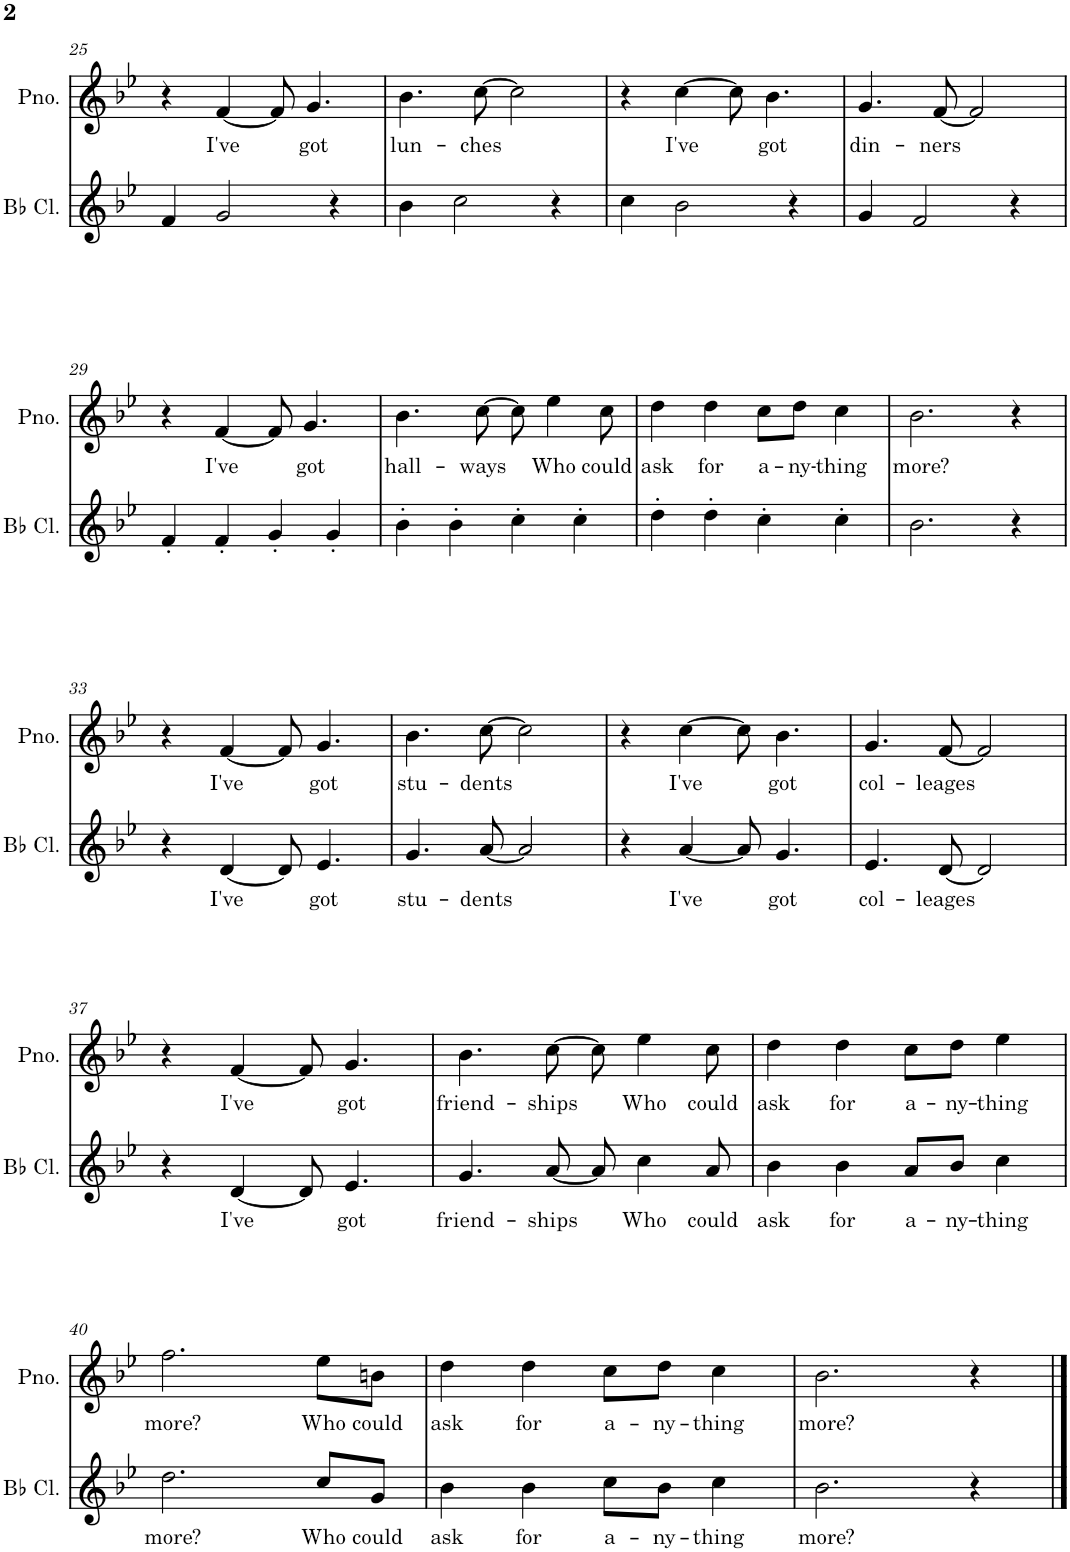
**kern	**text	**kern	**text
*part2	*part2	*part1	*part1
*staff2	*staff2	*staff1	*staff1
*I"Bb Clarinet	*	*I"Piano	*
*I'Bb Cl.	*	*I'Pno.	*
!!LO:PB:g=z
*clefG2	*	*clefG2	*
*Trd1c2	*	*	*
*k[b-e-]	*	*k[b-e-]	*
*M2/2	*	*M2/2	*
*met(c|)	*	*met(c|)	*
=25	=25	=25	=25
4f/	.	4r	.
!	!	!	!LO:LY:b
2g/	.	[4f/	I've
.	.	8f/]	.
!	!	!	!LO:LY:b
.	.	4.g/	got
4r	.	.	.
=26	=26	=26	=26
!	!	!	!LO:LY:b
4b-\	.	4.b-\	lun-
2cc\	.	.	.
!	!	!	!LO:LY:b
.	.	[8cc\	-ches
.	.	2cc\]	.
4r	.	.	.
=27	=27	=27	=27
4cc\	.	4r	.
!	!	!	!LO:LY:b
2b-\	.	[4cc\	I've
.	.	8cc\]	.
!	!	!	!LO:LY:b
.	.	4.b-\	got
4r	.	.	.
=28	=28	=28	=28
!	!	!	!LO:LY:b
4g/	.	4.g/	din-
2f/	.	.	.
!	!	!	!LO:LY:b
.	.	[8f/	-ners
.	.	2f/]	.
4r	.	.	.
!!LO:LB:g=z
=29	=29	=29	=29
4f'/	.	4r	.
!	!	!	!LO:LY:b
4f'/	.	[4f/	I've
4g'/	.	8f/]	.
!	!	!	!LO:LY:b
.	.	4.g/	got
4g'/	.	.	.
=30	=30	=30	=30
!	!	!	!LO:LY:b
4b-'\	.	4.b-\	hall-
4b-'\	.	.	.
!	!	!	!LO:LY:b
.	.	[8cc\	-ways
4cc'\	.	8cc\]	.
!	!	!	!LO:LY:b
.	.	4ee-\	Who
4cc'\	.	.	.
!	!	!	!LO:LY:b
.	.	8cc\	could
=31	=31	=31	=31
!	!	!	!LO:LY:b
4dd'\	.	4dd\	ask
!	!	!	!LO:LY:b
4dd'\	.	4dd\	for
!	!	!	!LO:LY:b
4cc'\	.	8cc\L	a-
!	!	!	!LO:LY:b
.	.	8dd\J	-ny-
!	!	!	!LO:LY:b
4cc'\	.	4cc\	-thing
=32	=32	=32	=32
!	!	!	!LO:LY:b
2.b-\	.	2.b-\	more?
4r	.	4r	.
!!LO:LB:g=z
=33	=33	=33	=33
4r	.	4r	.
!	!LO:LY:b	!	!LO:LY:b
[4d/	I've	[4f/	I've
8d/]	.	8f/]	.
!	!LO:LY:b	!	!LO:LY:b
4.e-/	got	4.g/	got
=34	=34	=34	=34
!	!LO:LY:b	!	!LO:LY:b
4.g/	stu-	4.b-\	stu-
!	!LO:LY:b	!	!LO:LY:b
[8a/	-dents	[8cc\	-dents
2a/]	.	2cc\]	.
=35	=35	=35	=35
4r	.	4r	.
!	!LO:LY:b	!	!LO:LY:b
[4a/	I've	[4cc\	I've
8a/]	.	8cc\]	.
!	!LO:LY:b	!	!LO:LY:b
4.g/	got	4.b-\	got
=36	=36	=36	=36
!	!LO:LY:b	!	!LO:LY:b
4.e-/	col-	4.g/	col-
!	!LO:LY:b	!	!LO:LY:b
[8d/	-leages	[8f/	-leages
2d/]	.	2f/]	.
!!LO:LB:g=z
=37	=37	=37	=37
4r	.	4r	.
!	!LO:LY:b	!	!LO:LY:b
[4d/	I've	[4f/	I've
8d/]	.	8f/]	.
!	!LO:LY:b	!	!LO:LY:b
4.e-/	got	4.g/	got
=38	=38	=38	=38
!	!LO:LY:b	!	!LO:LY:b
4.g/	friend-	4.b-\	friend-
!	!LO:LY:b	!	!LO:LY:b
[8a/	-ships	[8cc\	-ships
8a/]	.	8cc\]	.
!	!LO:LY:b	!	!LO:LY:b
4cc\	Who	4ee-\	Who
!	!LO:LY:b	!	!LO:LY:b
8a/	could	8cc\	could
=39	=39	=39	=39
!	!LO:LY:b	!	!LO:LY:b
4b-\	ask	4dd\	ask
!	!LO:LY:b	!	!LO:LY:b
4b-\	for	4dd\	for
!	!LO:LY:b	!	!LO:LY:b
8a/L	a-	8cc\L	a-
!	!LO:LY:b	!	!LO:LY:b
8b-/J	-ny-	8dd\J	-ny-
!	!LO:LY:b	!	!LO:LY:b
4cc\	-thing	4ee-\	-thing
!!LO:LB:g=z
=40	=40	=40	=40
!	!LO:LY:b	!	!LO:LY:b
2.dd\	more?	2.ff\	more?
!	!LO:LY:b	!	!LO:LY:b
8cc/L	Who	8ee-\L	Who
!	!LO:LY:b	!	!LO:LY:b
8g/J	could	8bn\J	could
=41	=41	=41	=41
!	!LO:LY:b	!	!LO:LY:b
4b-\	ask	4dd\	ask
!	!LO:LY:b	!	!LO:LY:b
4b-\	for	4dd\	for
!	!LO:LY:b	!	!LO:LY:b
8cc\L	a-	8cc\L	a-
!	!LO:LY:b	!	!LO:LY:b
8b-\J	-ny-	8dd\J	-ny-
!	!LO:LY:b	!	!LO:LY:b
4cc\	-thing	4cc\	-thing
=42	=42	=42	=42
!	!LO:LY:b	!	!LO:LY:b
2.b-\	more?	2.b-\	more?
4r	.	4r	.
==	==	==	==
*-	*-	*-	*-
